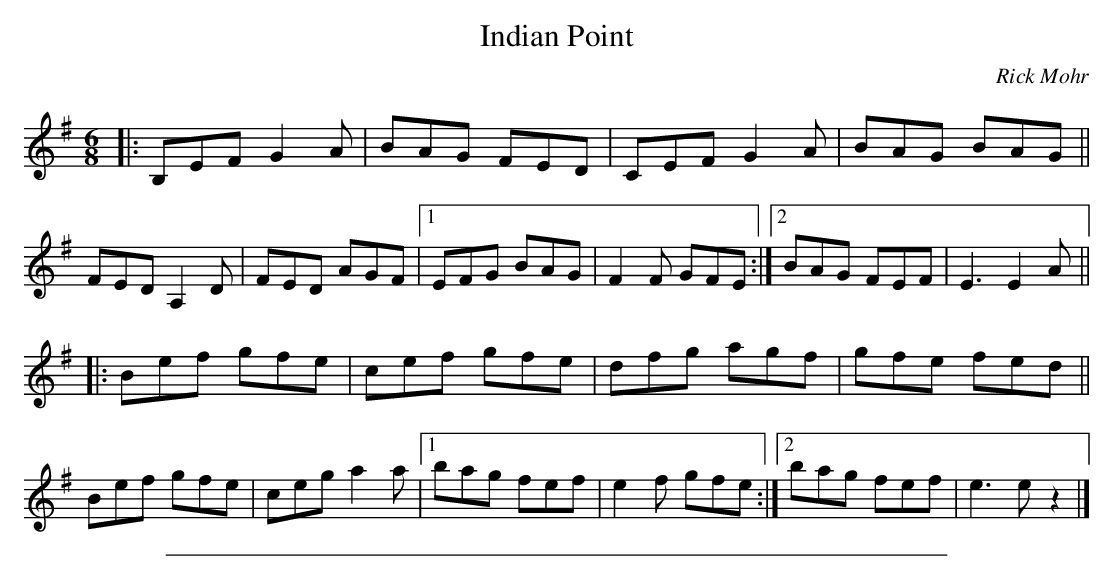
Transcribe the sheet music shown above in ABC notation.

X:1
T: Indian Point
C:Rick Mohr
M:6/8
L:1/8
K:Em
|: B,EF G2A | BAG FED | CEF G2A | BAG BAG \
|| FED A,2D | FED AGF |1 EFG BAG | F2F GFE :|2 BAG FEF | E3 E2A ||
|: Bef gfe | cef gfe | dfg agf | gfe fed \
|| Bef gfe | ceg a2a |1 bag fef | e2f gfe :|2 bag fef | e3 ez2 |]
